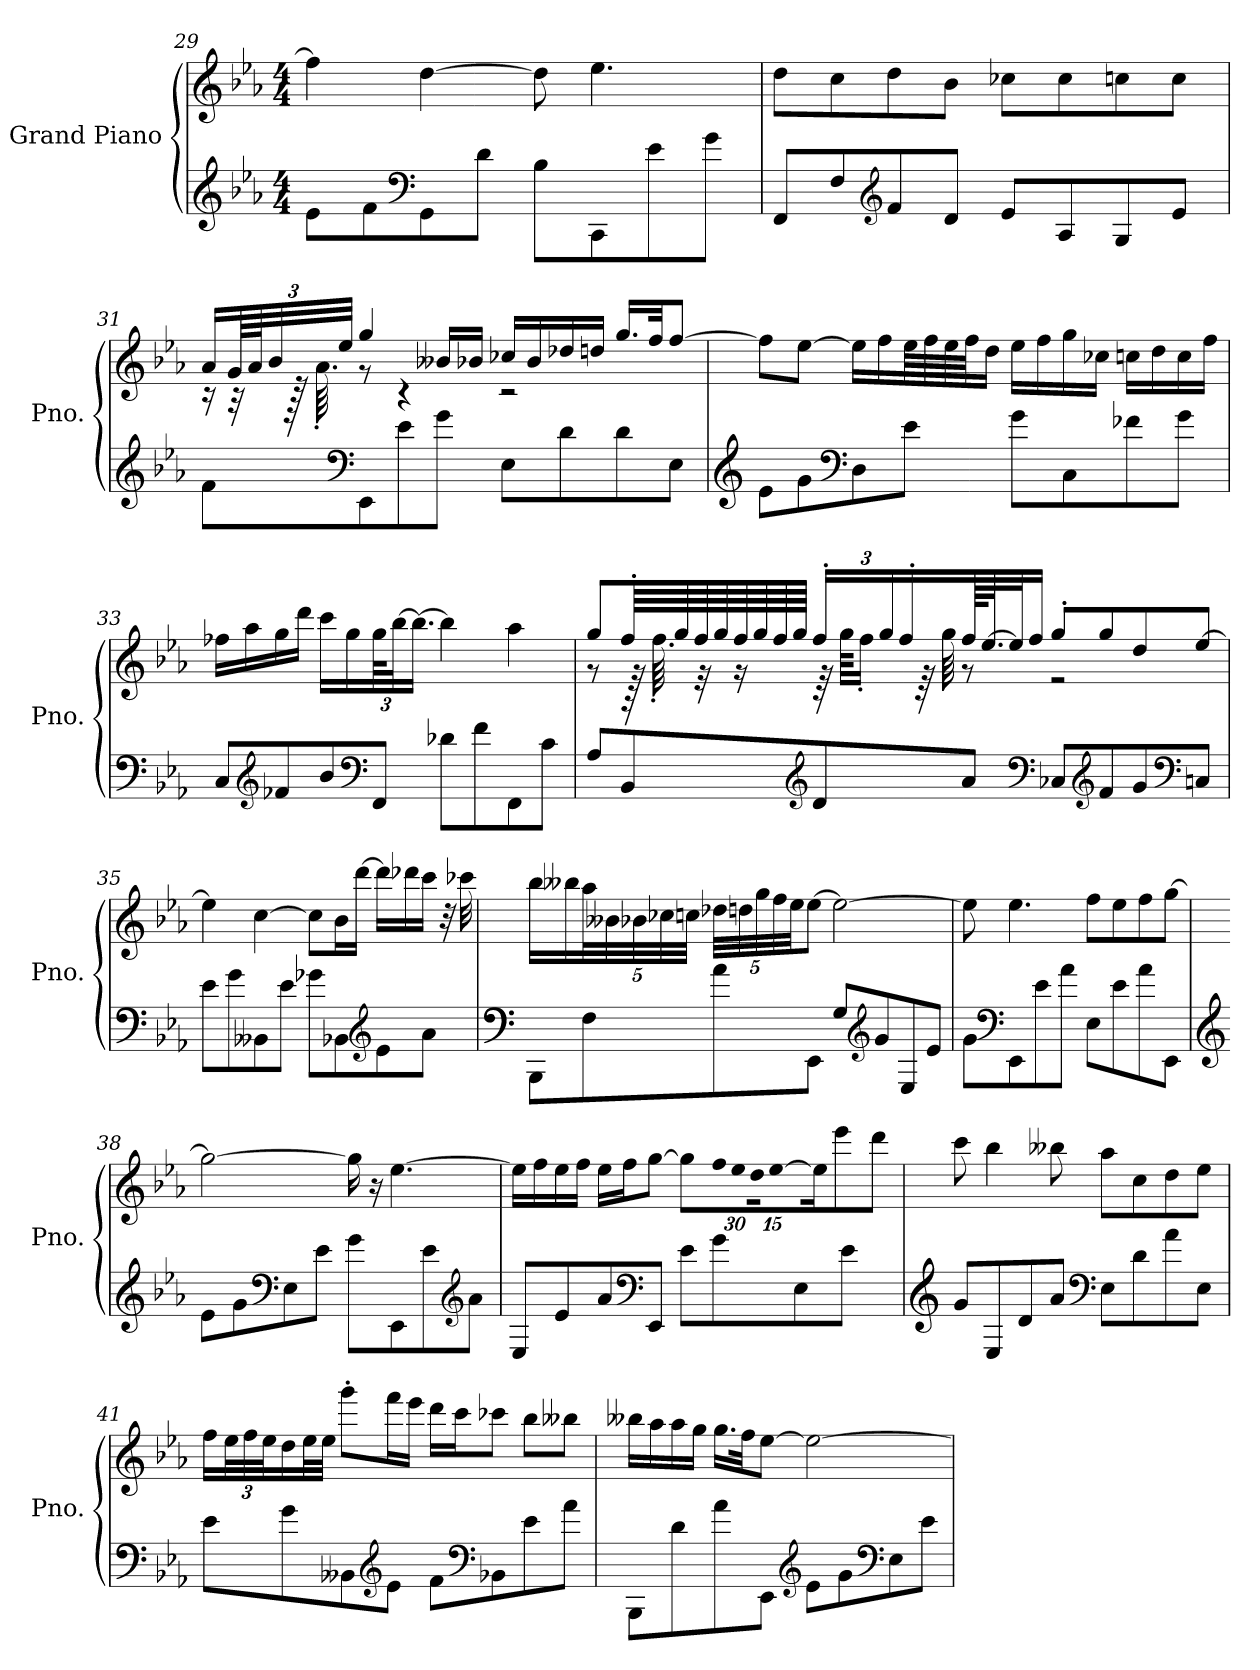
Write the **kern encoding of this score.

**kern	**kern
*part2	*part1
*staff2	*staff1
*I"Grand Piano	*I"Grand Piano
*I'Pno.	*I'Pno.
*clefG2	*clefG2
*k[b-e-a-]	*k[b-e-a-]
*M4/4	*M4/4
=29	=29
8e-\L	4ff\]
8f\	.
*clefF4	*
8GG\	[4dd\
8d\J	.
8B-\L	8dd\]
8CC\	4.ee-\
8e-\	.
8g\J	.
!!LO:LB:g=z
=30	=30
8FF/L	8dd\L
8F/	8cc\
*clefG2	*
8f/	8dd\
8d/J	8b-\J
8e-/L	8cc-X\L
8A-/	8cc-\
8G/	8ccn\
8e-/J	8cc\J
=31	=31
*	*^
8f\L	16a-/LL	16r
*	*Xbrackettup	*
.	96g/LL	32r
.	96a-/J	.
.	48b-/	.
.	.	128r
.	.	64.a-'\
.	48ee-/JJJ	.
*clefF4	*	*
8EE-\	4gg/	8r
8e-\	.	4r
8g\J	16b--X/LL	.
.	16b-X/JJ	.
8E-\L	16cc-X/LL	2r
.	16b-/	.
8d\	16dd-X/	.
.	16ddn/JJ	.
8d\	16.gg/LL	.
.	32ff/JK	.
8E-\J	[8ff/J	.
*	*v	*v
!!LO:LB:g=z
=32	=32
*clefG2	*
8e-\L	8ff\L]
8g\	[8ee-\J
*clefF4	*
8D\	16ee-\LL]
.	16ff\
8e-\J	64ee-\LL
.	64ff\
.	64ee-\
.	64ff\JJ
.	16dd\JJ
8g\L	16ee-\LL
.	16ff\
8C\	16gg\
.	16cc-X\JJ
8f-X\	16ccn\LL
.	16dd\
8g\J	16cc\
.	16ff\JJ
=33	=33
8C/L	16ff-X\LL
.	16aa-\
*clefG2	*
8f-X/	16gg\
.	16ddd\JJ
8b-/	16ccc\LL
.	16gg\
*clefF4	*
8FF/J	96gg\KL
.	[48bb-\J
.	16.bb-\JJ_
8d-X\L	4bb-\]
8f-\	.
8FF\	4aa-\
8c\J	.
!!LO:LB:g=z
=34	=34
*	*^
8A-/L	8gg/L	8r
8BB-/	64ff'/LLL	128r
.	.	64.ff'\
.	64gg/	.
.	64ff/	32r
.	64gg/	.
.	64ff/	16r
.	64gg/	.
.	64ff/	.
.	64gg/JJJJ	.
*clefG2	*	*
8d/	24ff'/LL	64r
.	.	64gg\KKLL
.	.	16ff'\JJ
.	24gg/	.
.	24ff'/	.
.	.	64r
.	.	64gg\
8a-/J	128ff/KLL	8r
.	[64.ee-/J	.
.	32ee-/J]	.
.	16ff/JJ	.
*clefF4	*	*
8C-X/L	8gg'/L	2r
*clefG2	*	*
8f/	8gg/	.
8g/	8dd/	.
*clefF4	*	*
8Cn/J	[8ee-/J	.
*	*v	*v
!!LO:PB:g=z
=35	=35
8e-\L	4ee-\]
8g\	.
8BB--X\	[4cc\
8e-\J	.
8g-X\L	8cc\L]
8BB-X\	16b-\L
.	[16ddd\JJ
*clefG2	*
8e-\	16ddd\LL]
.	16ddd-X\
8a-\J	16ccc\JJ
.	32r
.	32ccc-X\
!!LO:LB:g=z
=36	=36
*clefF4	*
8BBB-\L	16bb-\LL
.	16bb--X\
8F\	40aa-\L
.	40b--X\
.	40b-X\
.	40cc-X\
.	40ccn\JJJ
8a-\	40dd-X\LLL
.	40ddn\
.	40gg\
.	40ff\
.	40ee-\JJ
8EE-\J	[8ee-\J
8G/L	2ee-\_
*clefG2	*
8g/	.
8E-/	.
8e-/J	.
=37	=37
8g\L	8ee-\]
*clefF4	*
8EE-\	4.ee-\
8e-\	.
8a-\J	.
8E-\L	8ff\L
8e-\	8ee-\
8a-\	8ff\
8EE-\J	[8gg\J
!!LO:LB:g=z
=38	=38
*clefG2	*
8e-\L	2gg\_
8g\	.
*clefF4	*
8E-\	.
8e-\J	.
8g\L	16gg\]
.	16r
8EE-\	[4.ee-\
8e-\	.
*clefG2	*
8a-\J	.
=39	=39
8E-/L	16ee-\LL]
.	16ff\
8e-/	16ee-\
.	16ff\JJ
8a-/	16ee-\LL
.	16ff\J
*clefF4	*
8EE-/J	[8gg\J
8e-\L	8gg\L]
!	!LO:N:vis=64
8g\	960%17ff\LLL
!	!LO:N:vis=256
.	1920%17ee-\K
!	!LO:N:vis=64
.	960%17dd\
.	1920ryy
!	!LO:N:vis=64
.	[960%17ee-\JJ
.	16ee-\J]
8E-\	8eee-\
8e-\J	8ddd\J
=40	=40
*clefG2	*
8g/L	8ccc\
8E-/	4bb-\
8d/	.
8a-/J	8bb--X\
*clefF4	*
8E-\L	8aa-\L
8d\	8cc\
8a-\	8dd\
8E-\J	8ee-\J
!!LO:LB:g=z
=41	=41
8e-\L	16ff\LL
.	48ee-\L
.	48ff\
.	48ee-\J
8g\	16dd\
.	32ee-\L
.	32ee-\JJJ
8BB--X\	8ggg'\L
*clefG2	*
8e-\J	16fff\L
.	16eee-\JJ
8f\L	16ddd\LL
.	16ccc\J
*clefF4	*
8BB-X\	8ccc-X\J
8e-\	8bb-\L
8a-\J	8bb--X\J
=42	=42
8BBB-\L	16bb--X\LL
.	16aa-\
8d\	16aa-\
.	16gg\JJ
8a-\	16.gg\LL
.	32ff\JK
8EE-\J	[8ee-\J
*clefG2	*
8e-\L	2ee-\_
8g\	.
*clefF4	*
8E-\	.
8e-\J	.
=	=
*-	*-
